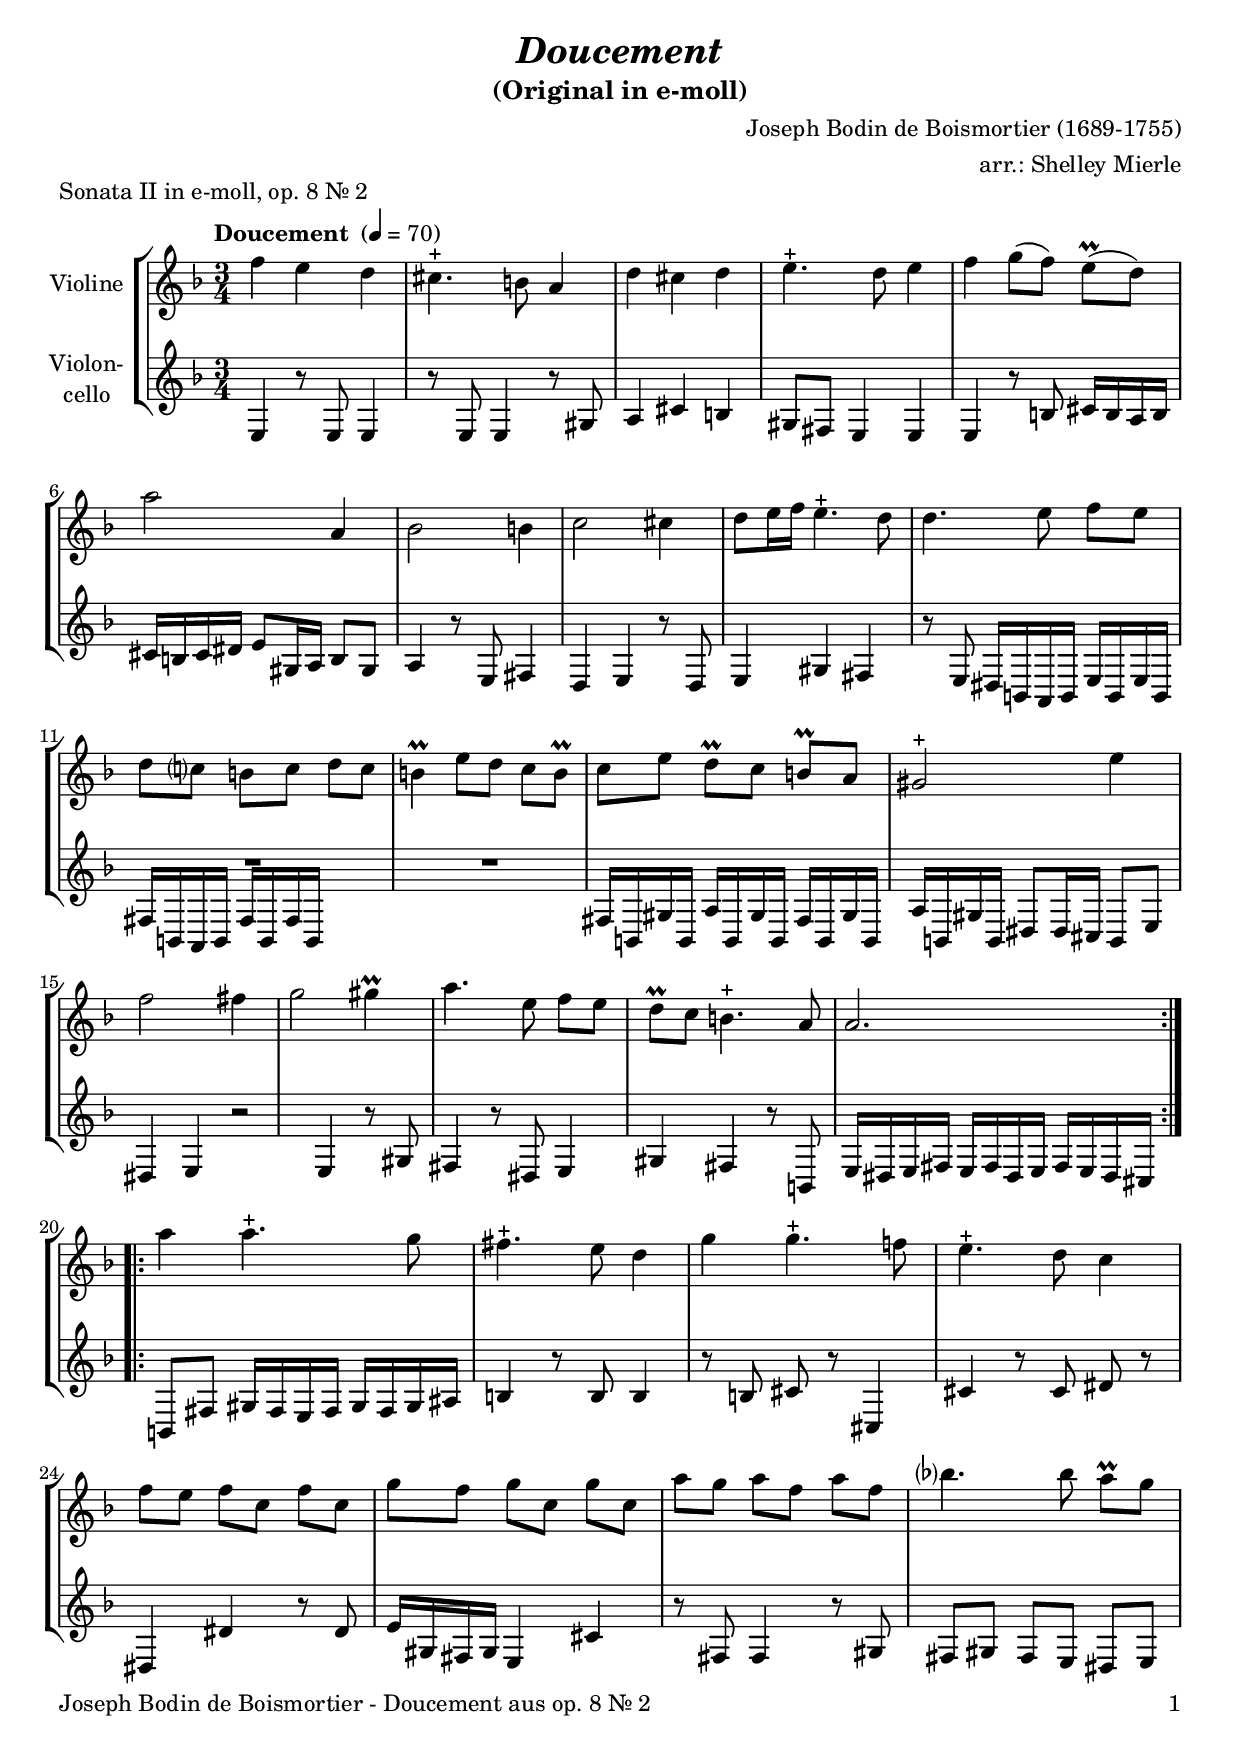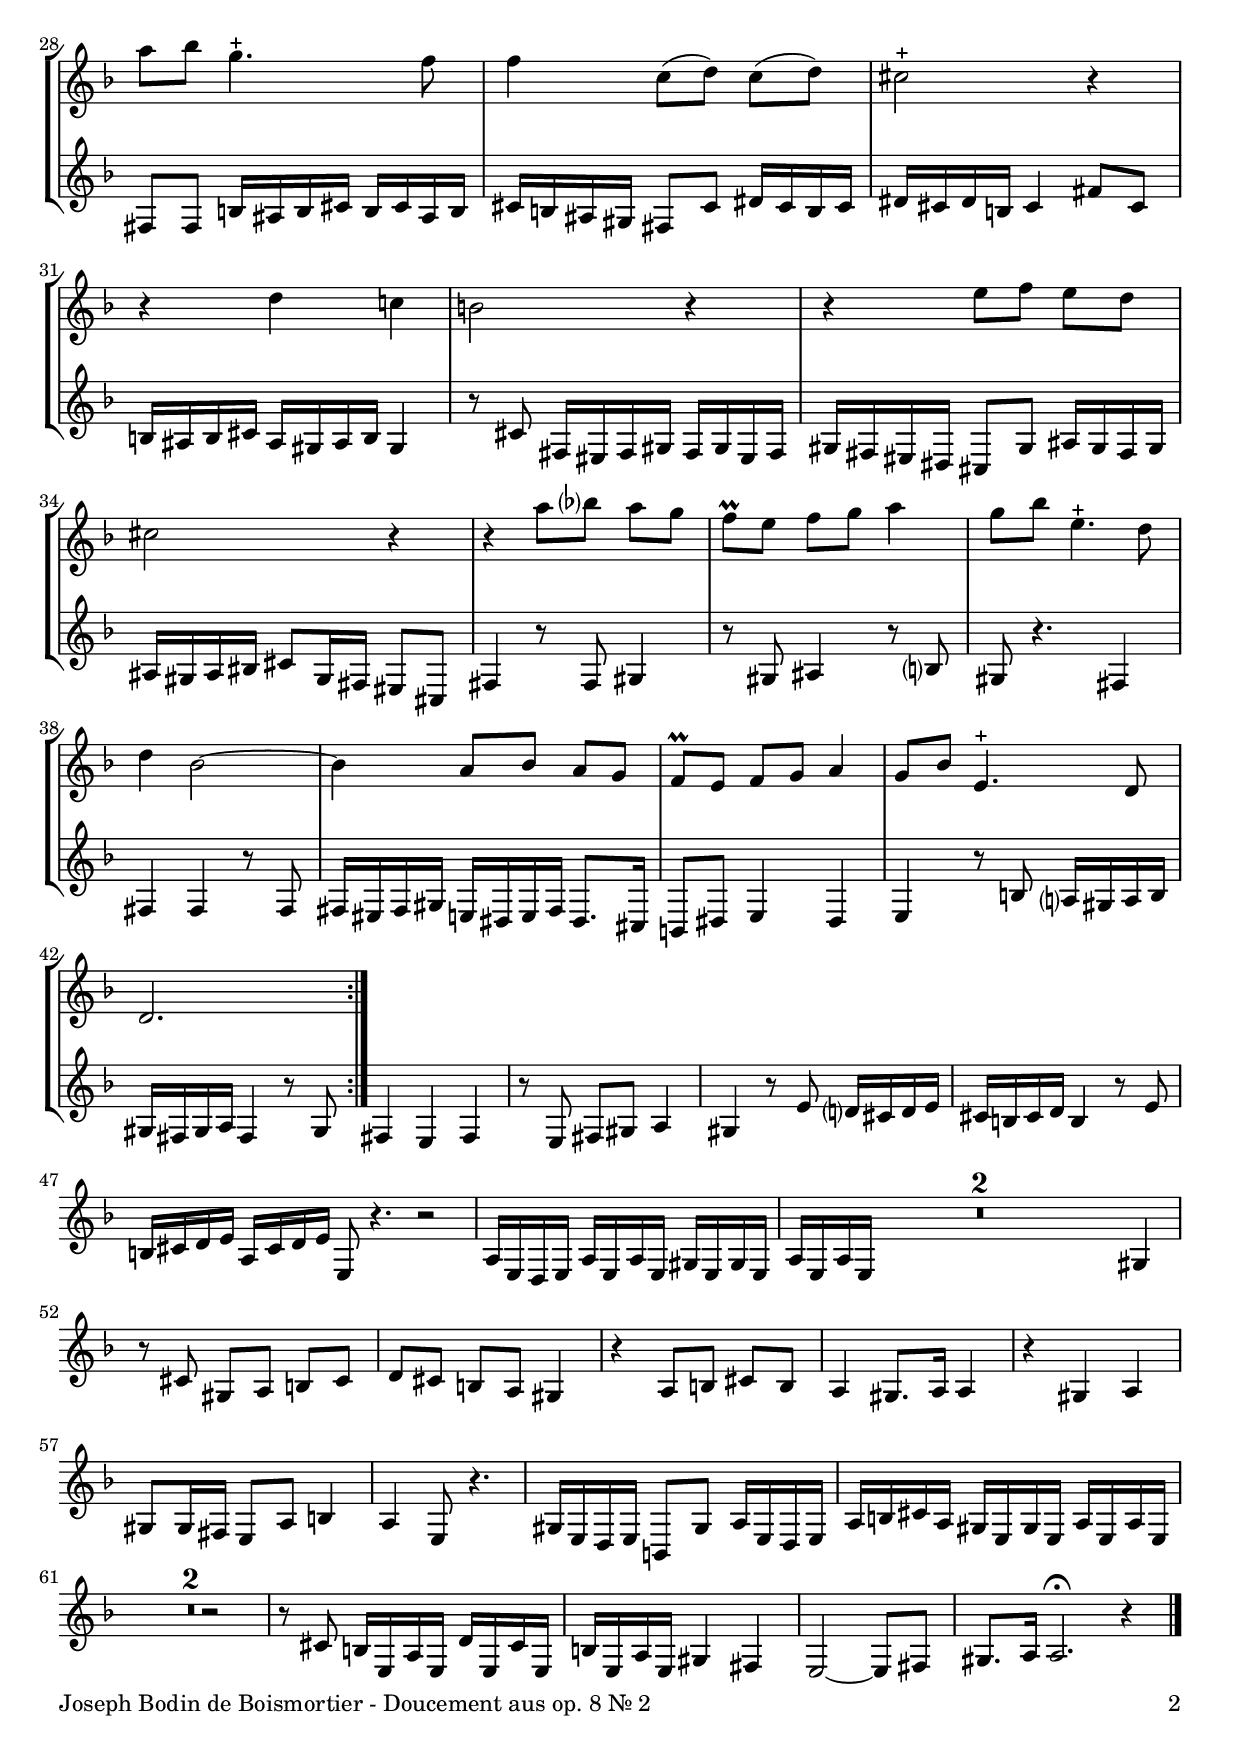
\version "2.20.2"
\include "deutsch.ly"
  
#(set-global-staff-size 20)

\header {
  title     = \markup \bold \italic "Doucement"
  subtitle  = "(Original in e-moll)"
  composer  = "Joseph Bodin de Boismortier (1689-1755)"
  arranger  = "arr.: Shelley Mierle"
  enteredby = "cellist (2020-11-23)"
  piece     = "Sonata II in e-moll, op. 8 Nr. 2"
}

voiceconsts = {
  \key g \minor
  \time 3/4
  \clef "treble"
%  \numericTimeSignature
  \compressEmptyMeasures
  % Set default beaming for all staves
  \set Timing.beamExceptions = #'()
  \set Timing.baseMoment     = #(ly:make-moment 1 4)
  \set Timing.beatStructure  = #'(1 1 1)
  \tempo "Doucement " 4=70
}

micl = "clarinet"
mifl = "flute"
miob = "oboe"
mifh = "french horn"
misx = "tenor sax"
mist = "string ensemble 1"
mivl = "violin"
miba = "cello"
%miba = "pizzicato strings"

va = \relative c''' {
  \voiceconsts

  \repeat volta 2 {
    b4 a g
    fis4.-+ e8 d4
    g4 fis g
    a4.-+ g8 a4
    b c8( b) a(\prall g)
    d'2 d,4
    es2 e4

    f2 fis4
    g8 a16 b a4.-+ g8
    g4. a8 b a
    g f? e f g f
    e4\prall a8 g f e\prall

    f a g\prall f e\prall d
    cis2-+ a'4
    b2 h4
    c2 cis4\prall
    d4. a8 b a
    g\prall f e4.-+ d8
    d2.
  }

  \repeat volta 2 {
    d'4 d4.-+ c8
    h4.-+ a8 g4
    c4 c4.-+ b!8
    a4.-+ g8 f4
    b8 a b f b f
    c' b c f, c' f,

    d' c d b d b
    es?4. es8 d\prall c
    d es c4.-+ b8
    b4 f8( g) f( g)
    fis2-+ r4
    r g f!

    e2 r4
    r a8 b a g
    fis2 r4
    r d'8 es? d c
    b\prall a b c d4
    c8 es a,4.-+ g8

    g4 es2~
    es4 d8 es d c
    b\prall a b c d4
    c8 es a,4.-+ g8
    g2.
  }
}

\include "v2.ily"

music = \new StaffGroup <<
      \new Staff {
	\set Staff.midiInstrument = \mivl
	\set Staff.instrumentName = \markup \center-column { "Violine" }
	\transpose g d { \va }
      }

      \new Staff {
	\set Staff.midiInstrument = \miba
	\set Staff.instrumentName = \markup \center-column { "Violon-" "cello" }
	\transpose g d, { \vb }
      }
>>

\book {
   \paper {
    print-page-number = ##t
    print-first-page-number = ##t
    ragged-last-bottom = ##f
    oddHeaderMarkup = \markup \null
    evenHeaderMarkup = \markup \null
    oddFooterMarkup = \markup {
      \fill-line {
        \on-the-fly #print-page-number-check-first
        "Joseph Bodin de Boismortier - Doucement aus op. 8 Nr. 2" \fromproperty #'page:page-number-string
      }
    }
    evenFooterMarkup = \oddFooterMarkup
  } \score {
    \music
    \layout {}
  }

  \score {
    \unfoldRepeats \music

    \midi {
      \context {
        \Score
      }
    }
  }
}